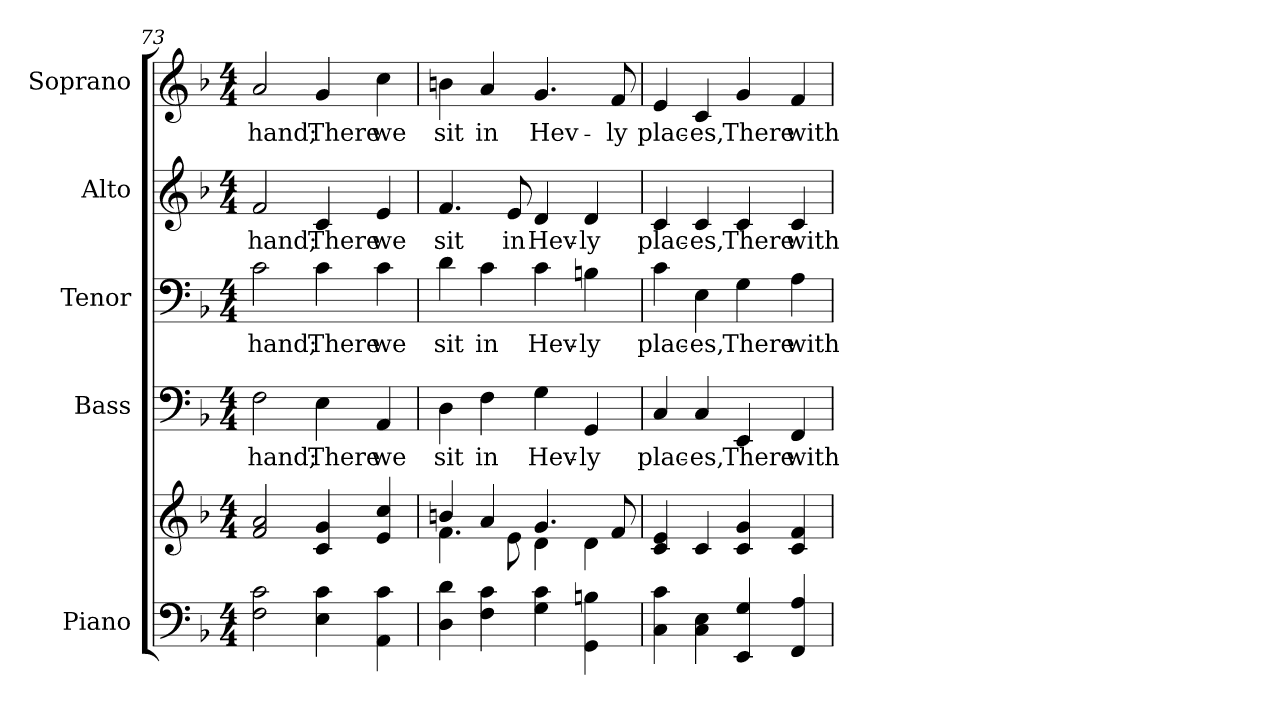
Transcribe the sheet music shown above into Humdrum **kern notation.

**kern	**kern	**kern	**text	**kern	**text	**kern	**text	**kern	**text
*part5	*part5	*part4	*part4	*part3	*part3	*part2	*part2	*part1	*part1
*staff6	*staff5	*staff4	*staff4	*staff3	*staff3	*staff2	*staff2	*staff1	*staff1
*I"Piano	*	*I"Bass	*	*I"Tenor	*	*I"Alto	*	*I"Soprano	*
*I'Pno.	*	*I'B.	*	*I'T.	*	*I'A.	*	*I'S.	*
*clefF4	*clefG2	*clefF4	*	*clefF4	*	*clefG2	*	*clefG2	*
*k[b-]	*k[b-]	*k[b-]	*	*k[b-]	*	*k[b-]	*	*k[b-]	*
*d:	*d:	*d:	*	*d:	*	*d:	*	*d:	*
*M4/4	*M4/4	*M4/4	*	*M4/4	*	*M4/4	*	*M4/4	*
=73	=73	=73	=73	=73	=73	=73	=73	=73	=73
!	!	!	!LO:LY:b:color=#000000	!	!	!	!	!	!
!	!	!	!	!	!LO:LY:b:color=#000000	!	!	!	!
!	!	!	!	!	!	!	!LO:LY:b:color=#000000	!	!
!	!	!	!	!	!	!	!	!	!LO:LY:b:color=#000000
2Fi\ 2ci	2fi/ 2ai	2Fi\	hand;	2ci\	hand;	2fi/	hand;	2ai/	hand;
!	!	!	!LO:LY:b:color=#000000	!	!	!	!	!	!
!	!	!	!	!	!LO:LY:b:color=#000000	!	!	!	!
!	!	!	!	!	!	!	!LO:LY:b:color=#000000	!	!
!	!	!	!	!	!	!	!	!	!LO:LY:b:color=#000000
4Ei\ 4ci	4ci/ 4gi	4Ei\	There	4ci\	There	4ci/	There	4gi/	There
!	!	!	!LO:LY:b:color=#000000	!	!	!	!	!	!
!	!	!	!	!	!LO:LY:b:color=#000000	!	!	!	!
!	!	!	!	!	!	!	!LO:LY:b:color=#000000	!	!
!	!	!	!	!	!	!	!	!	!LO:LY:b:color=#000000
4AAi\ 4ci	4ei/ 4cci	4AAi/	we	4ci\	we	4ei/	we	4cci\	we
!!LO:PB:g=z
=74	=74	=74	=74	=74	=74	=74	=74	=74	=74
*	*^	*	*	*	*	*	*	*	*
!	!	!	!	!LO:LY:b:color=#000000	!	!	!	!	!	!
!	!	!	!	!	!	!LO:LY:b:color=#000000	!	!	!	!
!	!	!	!	!	!	!	!	!LO:LY:b:color=#000000	!	!
!	!	!	!	!	!	!	!	!	!	!LO:LY:b:color=#000000
4Di\ 4di	4bni/	4.fi\	4Di\	sit	4di\	sit	4.fi/	sit	4bni\	sit
!	!	!	!	!LO:LY:b:color=#000000	!	!	!	!	!	!
!	!	!	!	!	!	!LO:LY:b:color=#000000	!	!	!	!
!	!	!	!	!	!	!	!	!	!	!LO:LY:b:color=#000000
4Fi\ 4ci	4ai/	.	4Fi\	in	4ci\	in	.	.	4ai/	in
!	!	!	!	!	!	!	!	!LO:LY:b:color=#000000	!	!
.	.	8ei\	.	.	.	.	8ei/	in	.	.
!	!	!	!	!LO:LY:b:color=#000000	!	!	!	!	!	!
!	!	!	!	!	!	!LO:LY:b:color=#000000	!	!	!	!
!	!	!	!	!	!	!	!	!LO:LY:b:color=#000000	!	!
!	!	!	!	!	!	!	!	!	!	!LO:LY:b:color=#000000
4Gi\ 4ci	4.gi/	4di\	4Gi\	Hev-	4ci\	Hev-	4di/	Hev-	4.gi/	Hev-
!	!	!	!	!LO:LY:b:color=#000000	!	!	!	!	!	!
!	!	!	!	!	!	!LO:LY:b:color=#000000	!	!	!	!
!	!	!	!	!	!	!	!	!LO:LY:b:color=#000000	!	!
4GGi\ 4Bni	.	4di\	4GGi/	-ly	4Bni\	-ly	4di/	-ly	.	.
!	!	!	!	!	!	!	!	!	!	!LO:LY:b:color=#000000
.	8fi/	.	.	.	.	.	.	.	8fi/	-ly
*	*v	*v	*	*	*	*	*	*	*	*
=75	=75	=75	=75	=75	=75	=75	=75	=75	=75
!	!	!	!LO:LY:b:color=#000000	!	!	!	!	!	!
!	!	!	!	!	!LO:LY:b:color=#000000	!	!	!	!
!	!	!	!	!	!	!	!LO:LY:b:color=#000000	!	!
!	!	!	!	!	!	!	!	!	!LO:LY:b:color=#000000
4Ci\ 4ci	4ci/ 4ei	4Ci/	plac-	4ci\	plac-	4ci/	plac-	4ei/	plac-
!	!	!	!LO:LY:b:color=#000000	!	!	!	!	!	!
!	!	!	!	!	!LO:LY:b:color=#000000	!	!	!	!
!	!	!	!	!	!	!	!LO:LY:b:color=#000000	!	!
!	!	!	!	!	!	!	!	!	!LO:LY:b:color=#000000
4Ci\ 4Ei	4ci/	4Ci/	-es,	4Ei\	-es,	4ci/	-es,	4ci/	-es,
!	!	!	!LO:LY:b:color=#000000	!	!	!	!	!	!
!	!	!	!	!	!LO:LY:b:color=#000000	!	!	!	!
!	!	!	!	!	!	!	!LO:LY:b:color=#000000	!	!
!	!	!	!	!	!	!	!	!	!LO:LY:b:color=#000000
4EEi/ 4Gi	4ci/ 4gi	4EEi/	There	4Gi\	There	4ci/	There	4gi/	There
!	!	!	!LO:LY:b:color=#000000	!	!	!	!	!	!
!	!	!	!	!	!LO:LY:b:color=#000000	!	!	!	!
!	!	!	!	!	!	!	!LO:LY:b:color=#000000	!	!
!	!	!	!	!	!	!	!	!	!LO:LY:b:color=#000000
4FFi/ 4Ai	4ci/ 4fi	4FFi/	with	4Ai\	with	4ci/	with	4fi/	with
=	=	=	=	=	=	=	=	=	=
*-	*-	*-	*-	*-	*-	*-	*-	*-	*-
